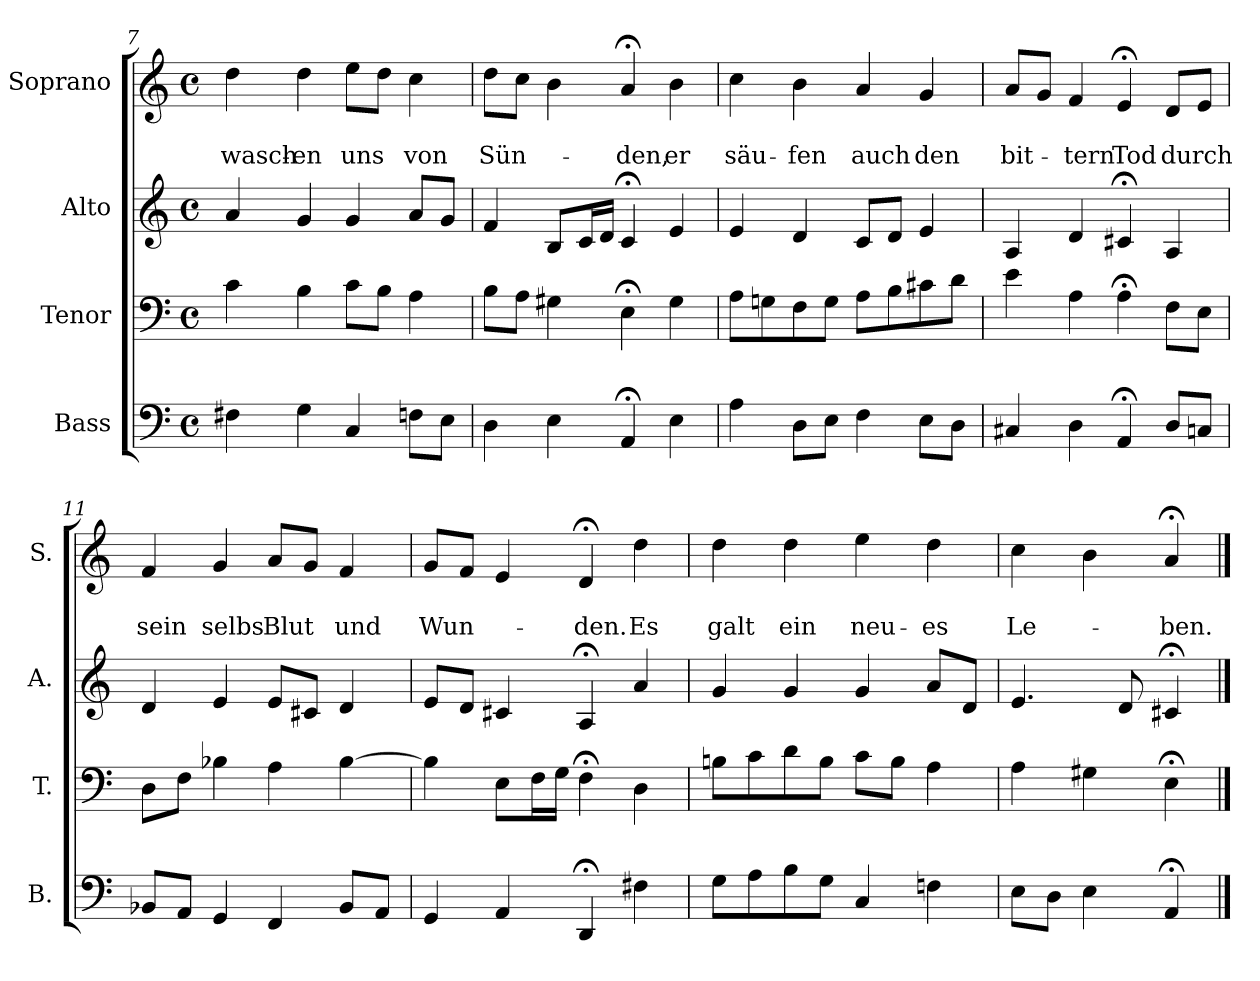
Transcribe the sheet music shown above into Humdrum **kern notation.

**kern	**kern	**kern	**kern	**text	**text
*part4	*part3	*part2	*part1	*part1	*part1
*staff4	*staff3	*staff2	*staff1	*staff1	*staff1
*I"Bass	*I"Tenor	*I"Alto	*I"Soprano	*	*
*I'B.	*I'T.	*I'A.	*I'S.	*	*
*clefF4	*clefF4	*clefG2	*clefG2	*	*
*k[]	*k[]	*k[]	*k[]	*	*
*a:	*a:	*a:	*a:	*	*
*M4/4	*M4/4	*M4/4	*M4/4	*	*
*met(c)	*met(c)	*met(c)	*met(c)	*	*
=7	=7	=7	=7	=7	=7
4F#X\	4c\	4a/	4dd\	.	wasch-
4G\	4B\	4g/	4dd\	.	-en
4C/	8c\L	4g/	8ee\L	.	uns
.	8B\J	.	8dd\J	.	.
8Fn\L	4A\	8a/L	4cc\	.	von
8E\J	.	8g/J	.	.	.
=8	=8	=8	=8	=8	=8
4D\	8B\L	4f/	8dd\L	.	Sün-
.	8A\J	.	8cc\J	.	.
4E\	4G#X\	8B/L	4b\	.	.
.	.	16c/L	.	.	.
.	.	16d/JJ	.	.	.
4AA;</	4E;<\	4c;</	4a;</	.	-den,
4E\	4G#\	4e/	4b\	.	er
=9	=9	=9	=9	=9	=9
4A\	8A\L	4e/	4cc\	.	säu-
.	8Gn\	.	.	.	.
8D\L	8F\	4d/	4b\	.	-fen
8E\J	8G\J	.	.	.	.
4F\	8A\L	8c/L	4a/	.	auch
.	8B\	8d/J	.	.	.
8E\L	8c#X\	4e/	4g/	.	den
8D\J	8d\J	.	.	.	.
!!LO:PB:g=z
=10	=10	=10	=10	=10	=10
4C#X/	4e\	4A/	8a/L	.	bit-
.	.	.	8g/J	.	.
4D\	4A\	4d/	4f/	.	-tern
4AA;</	4A;<\	4c#X;</	4e;</	.	Tod
8D/L	8F\L	4A/	8d/L	.	durch
8Cn/J	8E\J	.	8e/J	.	.
=11	=11	=11	=11	=11	=11
8BB-X/L	8D\L	4d/	4f/	.	sein
8AA/J	8F\J	.	.	.	.
4GG/	4B-X\	4e/	4g/	.	selbs
4FF/	4A\	8e/L	8a/L	.	Blut
.	.	8c#X/J	8g/J	.	.
8BB-/L	[4B-\	4d/	4f/	.	und
8AA/J	.	.	.	.	.
=12	=12	=12	=12	=12	=12
4GG/	4B-\]	8e/L	8g/L	.	Wun-
.	.	8d/J	8f/J	.	.
4AA/	8E\L	4c#X/	4e/	.	.
.	16F\L	.	.	.	.
.	16G\JJ	.	.	.	.
4DD;</	4F;<\	4A;</	4d;</	.	-den.
4F#X\	4D\	4a/	4dd\	.	Es
=13	=13	=13	=13	=13	=13
8G\L	8Bn\L	4g/	4dd\	.	galt
8A\	8c\	.	.	.	.
8B\	8d\	4g/	4dd\	.	ein
8G\J	8B\J	.	.	.	.
4C/	8c\L	4g/	4ee\	.	neu-
.	8B\J	.	.	.	.
4Fn\	4A\	8a/L	4dd\	.	-es
.	.	8d/J	.	.	.
=14	=14	=14	=14	=14	=14
8E\L	4A\	4.e/	4cc\	.	Le-
8D\J	.	.	.	.	.
4E\	4G#X\	.	4b\	.	.
.	.	8d/	.	.	.
4AA;</	4E;<\	4c#X;</	4a;</	.	-ben.
==	==	==	==	==	==
*-	*-	*-	*-	*-	*-
